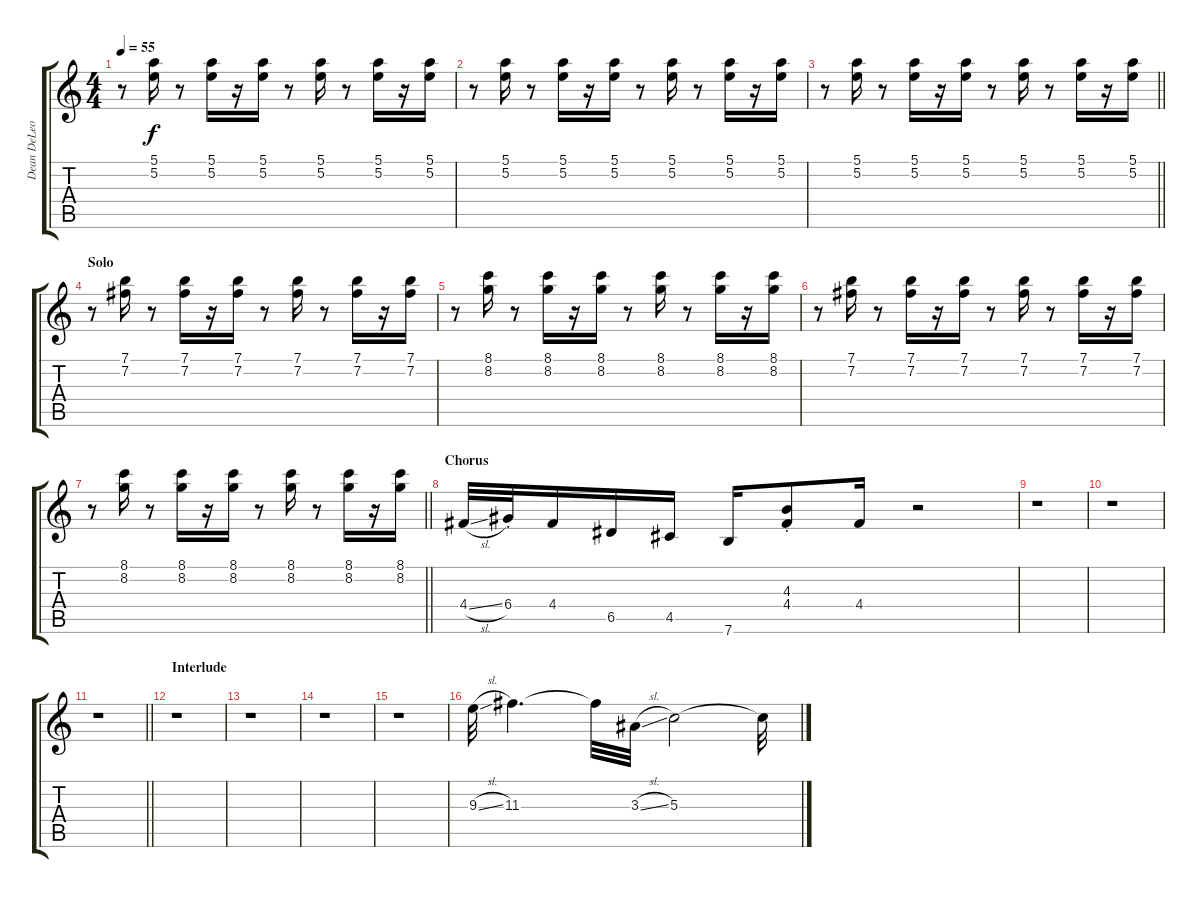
\track ("Dean DeLeo - Guitar Fills" "Dean DeLeo") {instrument electricguitarclean}
\staff {score tabs}
\tuning (E4 B3 G3 D3 A2 E2) {hide}
\ts (4 4)
\tempo 55
\clef g2
\ks c
r.8{dy f} (5.1 5.2).16 r.8 (5.1 5.2).16 r.16 (5.1 5.2).16 r.8 (5.1 5.2).16 r.8 (5.1 5.2).16 r.16 (5.1 5.2).16 |
r.8 (5.1 5.2).16 r.8 (5.1 5.2).16 r.16 (5.1 5.2).16 r.8 (5.1 5.2).16 r.8 (5.1 5.2).16 r.16 (5.1 5.2).16 |
\barLineRight lightlight
r.8 (5.1 5.2).16 r.8 (5.1 5.2).16 r.16 (5.1 5.2).16 r.8 (5.1 5.2).16 r.8 (5.1 5.2).16 r.16 (5.1 5.2).16 |
\section ("" "Solo")
r.8 (7.1 7.2).16 r.8 (7.1 7.2).16 r.16 (7.1 7.2).16 r.8 (7.1 7.2).16 r.8 (7.1 7.2).16 r.16 (7.1 7.2).16 |
r.8 (8.1 8.2).16 r.8 (8.1 8.2).16 r.16 (8.1 8.2).16 r.8 (8.1 8.2).16 r.8 (8.1 8.2).16 r.16 (8.1 8.2).16 |
r.8 (7.1 7.2).16 r.8 (7.1 7.2).16 r.16 (7.1 7.2).16 r.8 (7.1 7.2).16 r.8 (7.1 7.2).16 r.16 (7.1 7.2).16 |
\barLineRight lightlight
r.8 (8.1 8.2).16 r.8 (8.1 8.2).16 r.16 (8.1 8.2).16 r.8 (8.1 8.2).16 r.8 (8.1 8.2).16 r.16 (8.1 8.2).16 |
\section ("" "Chorus")
4.4{sl}.32{balance 3} 6.4{st}.32 4.4.16 6.5.16 4.5.16 7.6.16 (4.3{st} 4.4{st}).8 4.4.16 r.2 |
r.1 |
r.1 |
\barLineRight lightlight
r.1 |
\section ("" "Interlude")
r.1 |
r.1 |
r.1 |
r.1 |
9.3{sl}.32{balance 8} 11.3.4{d} 11.3{t}.32 3.3{sl}.32 5.3.2 5.3{t}.32
